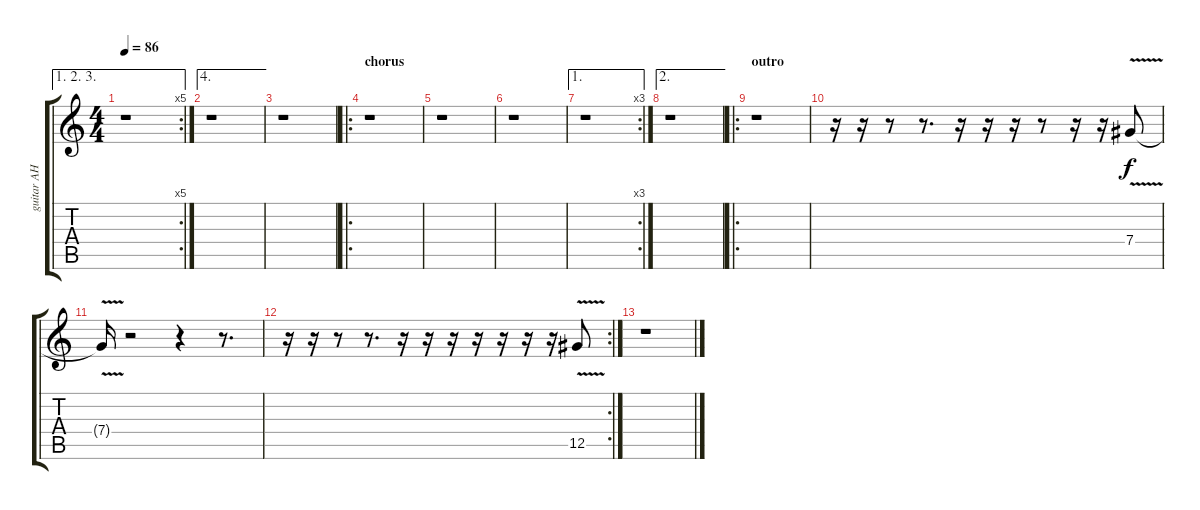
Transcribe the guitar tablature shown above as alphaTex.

\track ("guitar AH" "guitar AH") {instrument guitarharmonics}
\staff {score tabs}
\tuning (Eb4 Bb3 Gb3 Db3 Ab2 Eb2) {hide}
\ae (1 2 3)
\rc 5
\ts (4 4)
\tempo 86
\clef g2
\ks c
r.1{dy f} |
\ae 4
r.1 |
r.1 |
\ro
\section ("" "chorus")
r.1 |
r.1 |
r.1 |
\ae 1
\rc 3
r.1 |
\ae 2
r.1 |
\ro
\section ("" "outro")
r.1 |
r.16 r.16 r.8 r.8{d} r.16 r.16 r.16 r.8 r.16 r.16 7.4{v}.8 |
7.4{t}.16 r.2 r.4 r.8{d} |
\rc 2
r.16 r.16 r.8 r.8{d} r.16 r.16 r.16 r.16 r.16 r.16 r.16 12.5{v}.8 |
r.1
